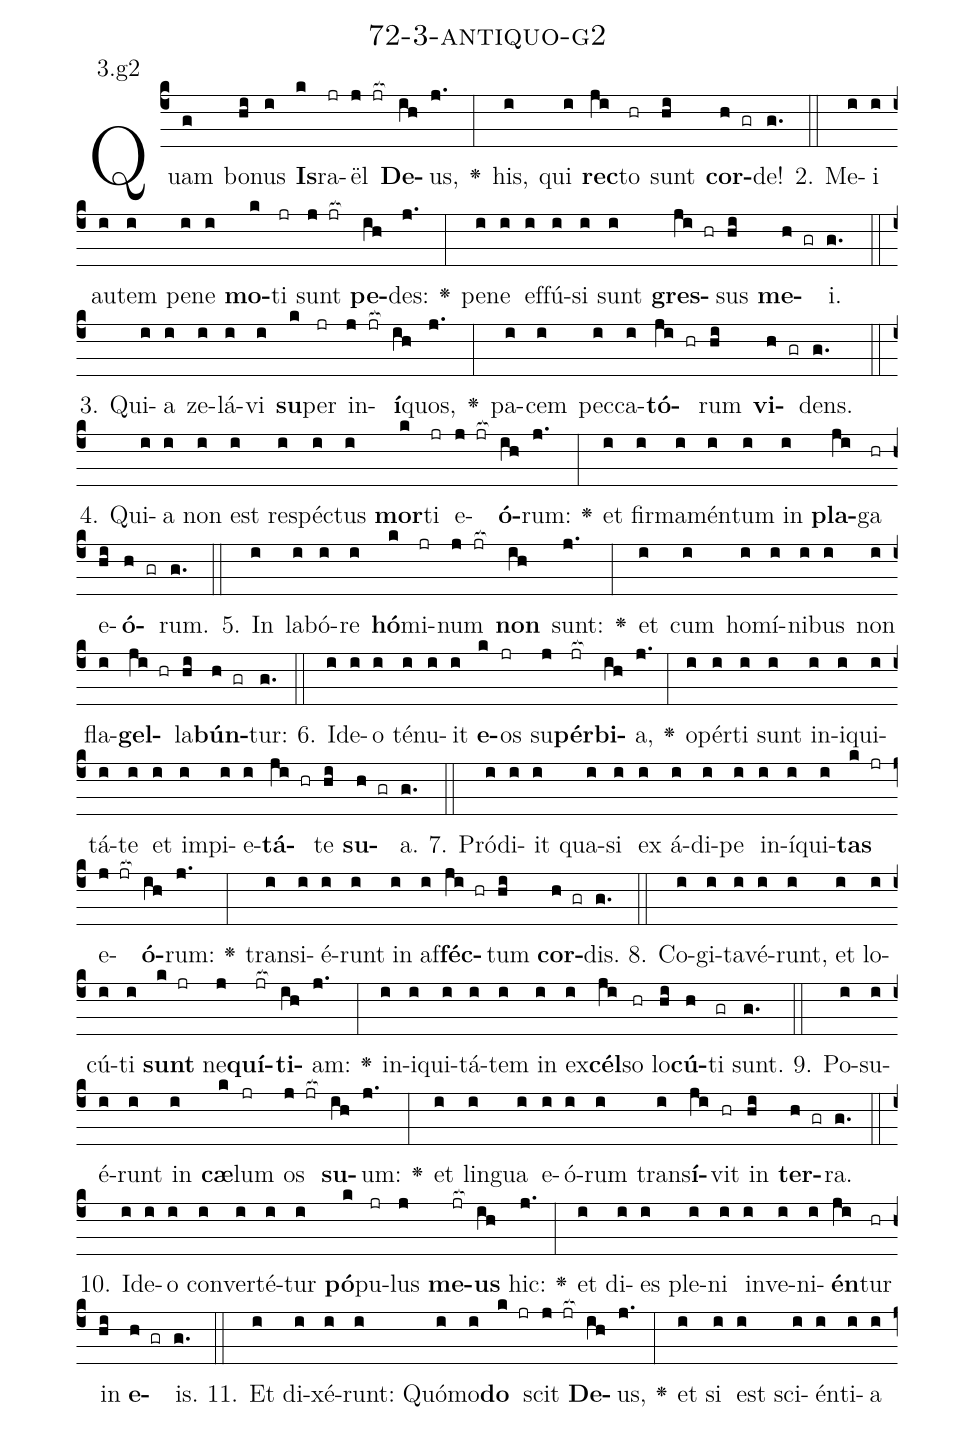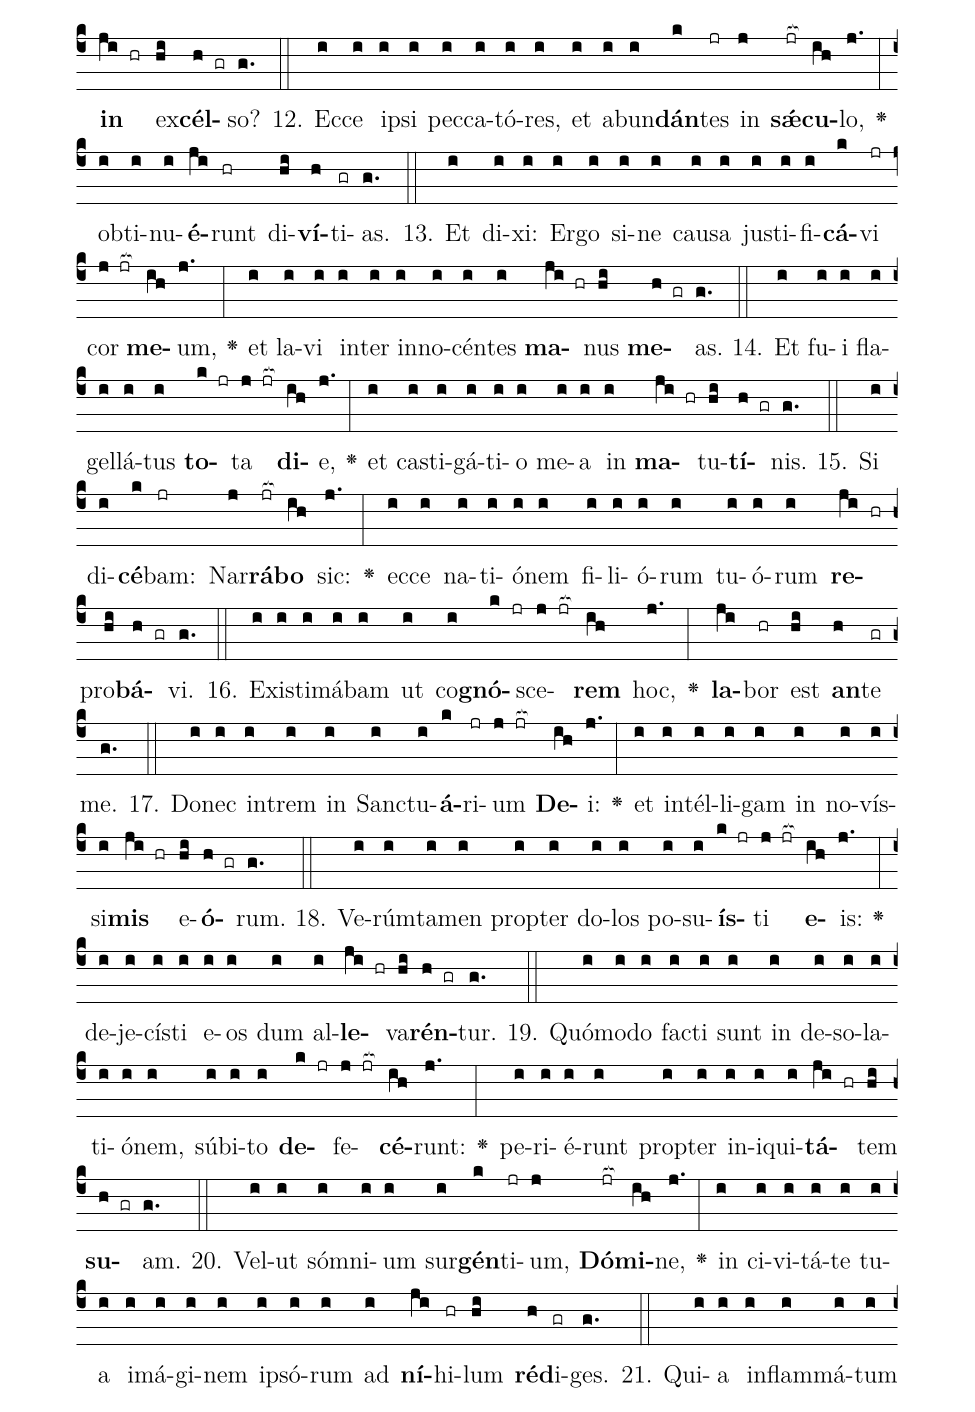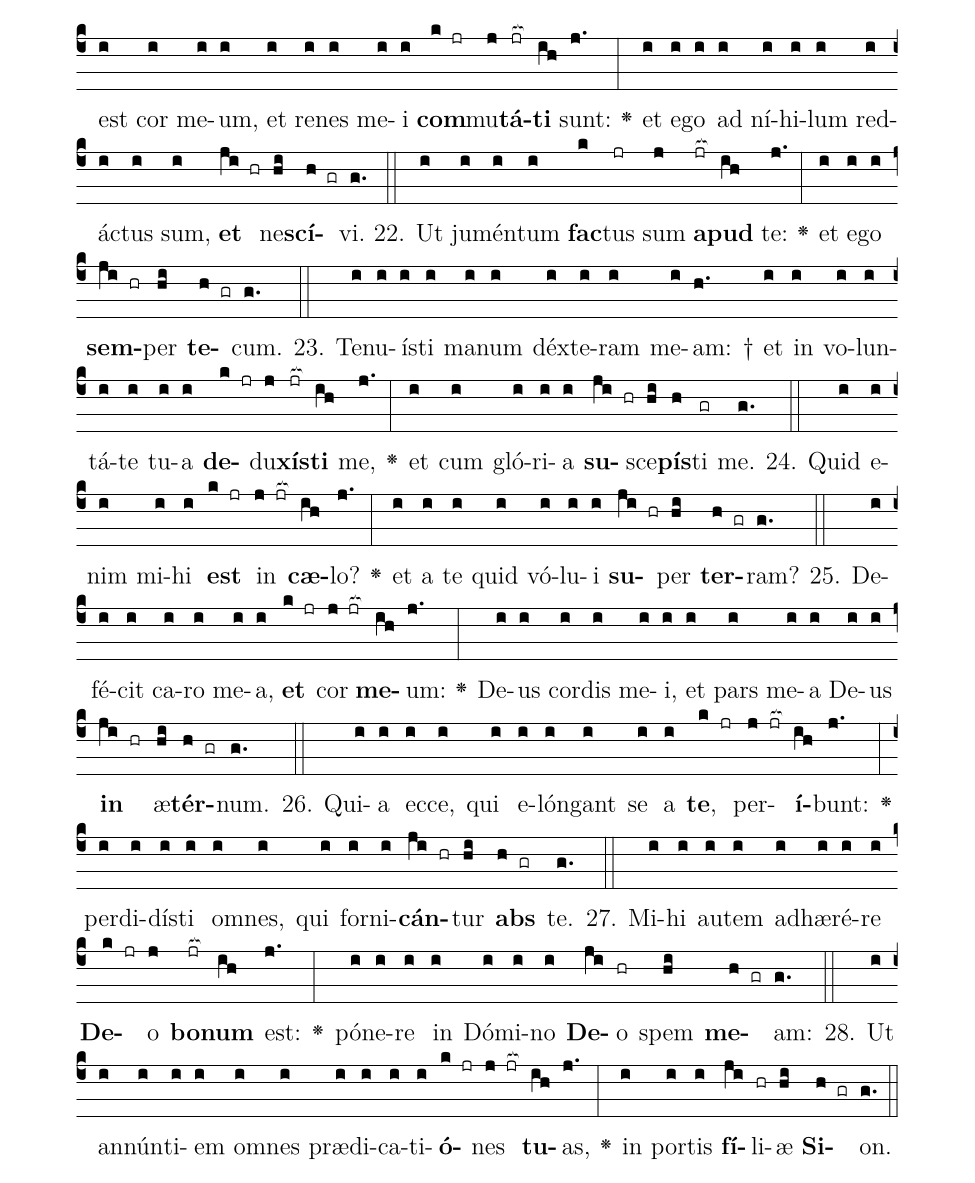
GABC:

name: 72-3-antiquo-g2;
annotation: 3.g2;
%%
(c4)Quam(g) bo(hi)nus(i) <b>Is</b>(k)ra(jr)ël(j jr[ocb:1{]) <b>De</b>(ih[ocb:0}])us,(j.) <v>\greheightstar</v>(:) his,(i) qui(i) <b>rec</b>(ji)to(hr) sunt(hi) <b>cor</b>(h gr)de!(g.) (::)
2. Me(i)i(i) au(i)tem(i) pe(i)ne(i) <b>mo</b>(k)ti(jr) sunt(j jr[ocb:1{]) <b>pe</b>(ih[ocb:0}])des:(j.) <v>\greheightstar</v>(:) pe(i)ne(i) ef(i)fú(i)si(i) sunt(i) <b>gres</b>(ji hr)sus(hi) <b>me</b>(h gr)i.(g.) (::)
3. Qui(i)a(i) ze(i)lá(i)vi(i) <b>su</b>(k)per(jr) in(j jr[ocb:1{])<b>í</b>(ih[ocb:0}])quos,(j.) <v>\greheightstar</v>(:) pa(i)cem(i) pec(i)ca(i)<b>tó</b>(ji hr)rum(hi) <b>vi</b>(h gr)dens.(g.) (::)
4. Qui(i)a(i) non(i) est(i) re(i)spéc(i)tus(i) <b>mor</b>(k)ti(jr) e(j jr[ocb:1{])<b>ó</b>(ih[ocb:0}])rum:(j.) <v>\greheightstar</v>(:) et(i) fir(i)ma(i)mén(i)tum(i) in(i) <b>pla</b>(ji)ga(hr) e(hi)<b>ó</b>(h gr)rum.(g.) (::)
5. In(i) la(i)bó(i)re(i) <b>hó</b>(k)mi(jr)num(j jr[ocb:1{]) <b>non</b>(ih[ocb:0}]) sunt:(j.) <v>\greheightstar</v>(:) et(i) cum(i) ho(i)mí(i)ni(i)bus(i) non(i) fla(i)<b>gel</b>(ji hr)la(hi)<b>bún</b>(h gr)tur:(g.) (::)
6. Id(i)e(i)o(i) té(i)nu(i)it(i) <b>e</b>(k)os(jr) su(j)<b>pér</b>(jr[ocb:1{])<b>bi</b>(ih[ocb:0}])a,(j.) <v>\greheightstar</v>(:) o(i)pér(i)ti(i) sunt(i) in(i)i(i)qui(i)tá(i)te(i) et(i) im(i)pi(i)e(i)<b>tá</b>(ji hr)te(hi) <b>su</b>(h gr)a.(g.) (::)
7. Pród(i)i(i)it(i) qua(i)si(i) ex(i) á(i)di(i)pe(i) in(i)í(i)qui(i)<b>tas</b>(k jr) e(j jr[ocb:1{])<b>ó</b>(ih[ocb:0}])rum:(j.) <v>\greheightstar</v>(:) trans(i)i(i)é(i)runt(i) in(i) af(i)<b>féc</b>(ji hr)tum(hi) <b>cor</b>(h gr)dis.(g.) (::)
8. Co(i)gi(i)ta(i)vé(i)runt,(i) et(i) lo(i)cú(i)ti(i) <b>sunt</b>(k jr) ne(j)<b>quí</b>(jr[ocb:1{])<b>ti</b>(ih[ocb:0}])am:(j.) <v>\greheightstar</v>(:) in(i)i(i)qui(i)tá(i)tem(i) in(i) ex(i)<b>cél</b>(ji)so(hr) lo(hi)<b>cú</b>(h)ti(gr) sunt.(g.) (::)
9. Po(i)su(i)é(i)runt(i) in(i) <b>cæ</b>(k)lum(jr) os(j jr[ocb:1{]) <b>su</b>(ih[ocb:0}])um:(j.) <v>\greheightstar</v>(:) et(i) lin(i)gua(i) e(i)ó(i)rum(i) trans(i)<b>í</b>(ji)vit(hr) in(hi) <b>ter</b>(h gr)ra.(g.) (::)
10. Id(i)e(i)o(i) con(i)ver(i)té(i)tur(i) <b>pó</b>(k)pu(jr)lus(j) <b>me</b>(jr[ocb:1{])<b>us</b>(ih[ocb:0}]) hic:(j.) <v>\greheightstar</v>(:) et(i) di(i)es(i) ple(i)ni(i) in(i)ve(i)ni(i)<b>én</b>(ji)tur(hr) in(hi) <b>e</b>(h gr)is.(g.) (::)
11. Et(i) di(i)xé(i)runt:(i) Quó(i)mo(i)<b>do</b>(k jr) scit(j jr[ocb:1{]) <b>De</b>(ih[ocb:0}])us,(j.) <v>\greheightstar</v>(:) et(i) si(i) est(i) sci(i)én(i)ti(i)a(i) <b>in</b>(ji hr) ex(hi)<b>cél</b>(h gr)so?(g.) (::)
12. Ec(i)ce(i) ip(i)si(i) pec(i)ca(i)tó(i)res,(i) et(i) ab(i)un(i)<b>dán</b>(k)tes(jr) in(j) <b>sǽ</b>(jr[ocb:1{])<b>cu</b>(ih[ocb:0}])lo,(j.) <v>\greheightstar</v>(:) ob(i)ti(i)nu(i)<b>é</b>(ji)runt(hr) di(hi)<b>ví</b>(h)ti(gr)as.(g.) (::)
13. Et(i) di(i)xi:(i) Er(i)go(i) si(i)ne(i) cau(i)sa(i) jus(i)ti(i)fi(i)<b>cá</b>(k)vi(jr) cor(j jr[ocb:1{]) <b>me</b>(ih[ocb:0}])um,(j.) <v>\greheightstar</v>(:) et(i) la(i)vi(i) in(i)ter(i) in(i)no(i)cén(i)tes(i) <b>ma</b>(ji hr)nus(hi) <b>me</b>(h gr)as.(g.) (::)
14. Et(i) fu(i)i(i) fla(i)gel(i)lá(i)tus(i) <b>to</b>(k jr)ta(j jr[ocb:1{]) <b>di</b>(ih[ocb:0}])e,(j.) <v>\greheightstar</v>(:) et(i) cas(i)ti(i)gá(i)ti(i)o(i) me(i)a(i) in(i) <b>ma</b>(ji hr)tu(hi)<b>tí</b>(h gr)nis.(g.) (::)
15. Si(i) di(i)<b>cé</b>(k)bam:(jr) Nar(j)<b>rá</b>(jr[ocb:1{])<b>bo</b>(ih[ocb:0}]) sic:(j.) <v>\greheightstar</v>(:) ec(i)ce(i) na(i)ti(i)ó(i)nem(i) fi(i)li(i)ó(i)rum(i) tu(i)ó(i)rum(i) <b>re</b>(ji hr)pro(hi)<b>bá</b>(h gr)vi.(g.) (::)
16. Ex(i)is(i)ti(i)má(i)bam(i) ut(i) co(i)<b>gnó</b>(k jr)sce(j jr[ocb:1{])<b>rem</b>(ih[ocb:0}]) hoc,(j.) <v>\greheightstar</v>(:) <b>la</b>(ji)bor(hr) est(hi) <b>an</b>(h)te(gr) me.(g.) (::)
17. Do(i)nec(i) in(i)trem(i) in(i) Sanc(i)tu(i)<b>á</b>(k)ri(jr)um(j jr[ocb:1{]) <b>De</b>(ih[ocb:0}])i:(j.) <v>\greheightstar</v>(:) et(i) in(i)tél(i)li(i)gam(i) in(i) no(i)vís(i)si(i)<b>mis</b>(ji hr) e(hi)<b>ó</b>(h gr)rum.(g.) (::)
18. Ve(i)rúm(i)ta(i)men(i) prop(i)ter(i) do(i)los(i) po(i)su(i)<b>ís</b>(k jr)ti(j jr[ocb:1{]) <b>e</b>(ih[ocb:0}])is:(j.) <v>\greheightstar</v>(:) de(i)je(i)cís(i)ti(i) e(i)os(i) dum(i) al(i)<b>le</b>(ji hr)va(hi)<b>rén</b>(h gr)tur.(g.) (::)
19. Quó(i)mo(i)do(i) fac(i)ti(i) sunt(i) in(i) de(i)so(i)la(i)ti(i)ó(i)nem,(i) súb(i)i(i)to(i) <b>de</b>(k jr)fe(j jr[ocb:1{])<b>cé</b>(ih[ocb:0}])runt:(j.) <v>\greheightstar</v>(:) pe(i)ri(i)é(i)runt(i) prop(i)ter(i) in(i)i(i)qui(i)<b>tá</b>(ji hr)tem(hi) <b>su</b>(h gr)am.(g.) (::)
20. Vel(i)ut(i) sóm(i)ni(i)um(i) sur(i)<b>gén</b>(k)ti(jr)um,(j) <b>Dó</b>(jr[ocb:1{])<b>mi</b>(ih[ocb:0}])ne,(j.) <v>\greheightstar</v>(:) in(i) ci(i)vi(i)tá(i)te(i) tu(i)a(i) i(i)má(i)gi(i)nem(i) ip(i)só(i)rum(i) ad(i) <b>ní</b>(ji)hi(hr)lum(hi) <b>réd</b>(h)i(gr)ges.(g.) (::)
21. Qui(i)a(i) in(i)flam(i)má(i)tum(i) est(i) cor(i) me(i)um,(i) et(i) re(i)nes(i) me(i)i(i) <b>com</b>(k jr)mu(j)<b>tá</b>(jr[ocb:1{])<b>ti</b>(ih[ocb:0}]) sunt:(j.) <v>\greheightstar</v>(:) et(i) e(i)go(i) ad(i) ní(i)hi(i)lum(i) red(i)ác(i)tus(i) sum,(i) <b>et</b>(ji hr) ne(hi)<b>scí</b>(h gr)vi.(g.) (::)
22. Ut(i) ju(i)mén(i)tum(i) <b>fac</b>(k)tus(jr) sum(j) <b>a</b>(jr[ocb:1{])<b>pud</b>(ih[ocb:0}]) te:(j.) <v>\greheightstar</v>(:) et(i) e(i)go(i) <b>sem</b>(ji hr)per(hi) <b>te</b>(h gr)cum.(g.) (::)
23. Te(i)nu(i)ís(i)ti(i) ma(i)num(i) déx(i)te(i)ram(i) me(i)am: †(h.) et(i) in(i) vo(i)lun(i)tá(i)te(i) tu(i)a(i) <b>de</b>(k jr)du(j)<b>xís</b>(jr[ocb:1{])<b>ti</b>(ih[ocb:0}]) me,(j.) <v>\greheightstar</v>(:) et(i) cum(i) gló(i)ri(i)a(i) <b>su</b>(ji hr)sce(hi)<b>pís</b>(h)ti(gr) me.(g.) (::)
24. Quid(i) e(i)nim(i) mi(i)hi(i) <b>est</b>(k jr) in(j jr[ocb:1{]) <b>cæ</b>(ih[ocb:0}])lo?(j.) <v>\greheightstar</v>(:) et(i) a(i) te(i) quid(i) vó(i)lu(i)i(i) <b>su</b>(ji hr)per(hi) <b>ter</b>(h gr)ram?(g.) (::)
25. De(i)fé(i)cit(i) ca(i)ro(i) me(i)a,(i) <b>et</b>(k jr) cor(j jr[ocb:1{]) <b>me</b>(ih[ocb:0}])um:(j.) <v>\greheightstar</v>(:) De(i)us(i) cor(i)dis(i) me(i)i,(i) et(i) pars(i) me(i)a(i) De(i)us(i) <b>in</b>(ji hr) æ(hi)<b>tér</b>(h gr)num.(g.) (::)
26. Qui(i)a(i) ec(i)ce,(i) qui(i) e(i)lón(i)gant(i) se(i) a(i) <b>te</b>,(k jr) per(j jr[ocb:1{])<b>í</b>(ih[ocb:0}])bunt:(j.) <v>\greheightstar</v>(:) per(i)di(i)dís(i)ti(i) om(i)nes,(i) qui(i) for(i)ni(i)<b>cán</b>(ji hr)tur(hi) <b>abs</b>(h gr) te.(g.) (::)
27. Mi(i)hi(i) au(i)tem(i) ad(i)hæ(i)ré(i)re(i) <b>De</b>(k jr)o(j) <b>bo</b>(jr[ocb:1{])<b>num</b>(ih[ocb:0}]) est:(j.) <v>\greheightstar</v>(:) pó(i)ne(i)re(i) in(i) Dó(i)mi(i)no(i) <b>De</b>(ji)o(hr) spem(hi) <b>me</b>(h gr)am:(g.) (::)
28. Ut(i) an(i)nún(i)ti(i)em(i) om(i)nes(i) præ(i)di(i)ca(i)ti(i)<b>ó</b>(k jr)nes(j jr[ocb:1{]) <b>tu</b>(ih[ocb:0}])as,(j.) <v>\greheightstar</v>(:) in(i) por(i)tis(i) <b>fí</b>(ji)li(hr)æ(hi) <b>Si</b>(h gr)on.(g.) (::)
